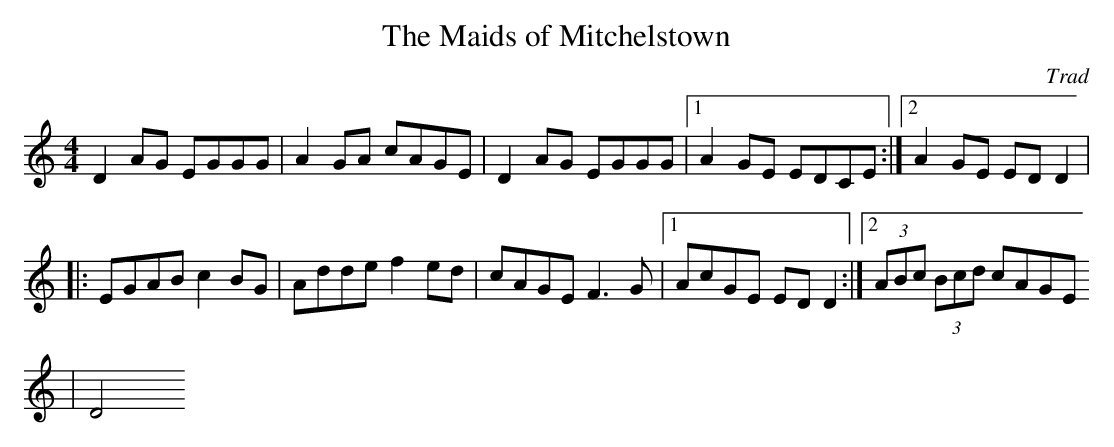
X:1
T:The Maids of Mitchelstown
C:Trad
M:4/4
K:DDor
L:1/8
D2 AG EGGG | A2 GA cAGE | D2 AG EGGG |1 A2 GE EDCE :|2 A2 GE ED D2 |
|: EGAB c2 BG | Adde f2 ed | cAGE F3 G |1 AcGE EDD2 :|2 (3ABc (3Bcd cAGE
| D4
